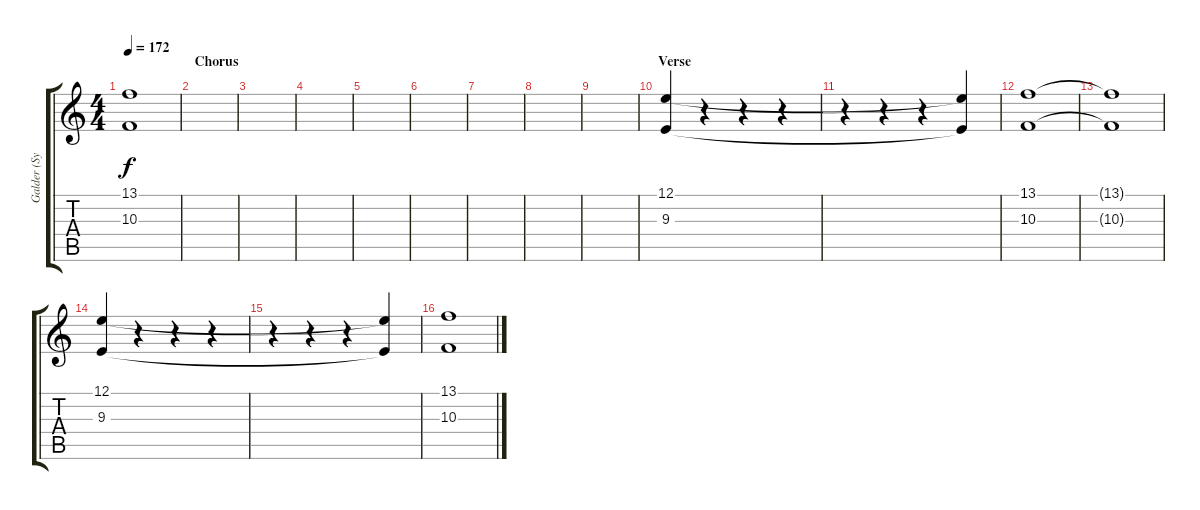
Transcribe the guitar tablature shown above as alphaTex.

\track ("Galder (Synth)" "Galder (Sy") {instrument choiraahs}
\staff {score tabs}
\tuning (E4 B3 G3 D3 A2 E2) {hide}
\ts (4 4)
\tempo 172
\clef g2
\ks c
(13.1{t} 10.3{t}).1{dy f} |
\section ("" "Chorus")
|
|
|
|
|
|
|
|
\section ("" "Verse")
(12.1 9.3).4 r.4 r.4 r.4 |
r.4 r.4 r.4 (12.1{t} 9.3{t}).4 |
(13.1 10.3).1 |
(13.1{t} 10.3{t}).1 |
(12.1 9.3).4 r.4 r.4 r.4 |
r.4 r.4 r.4 (12.1{t} 9.3{t}).4 |
(13.1 10.3).1
